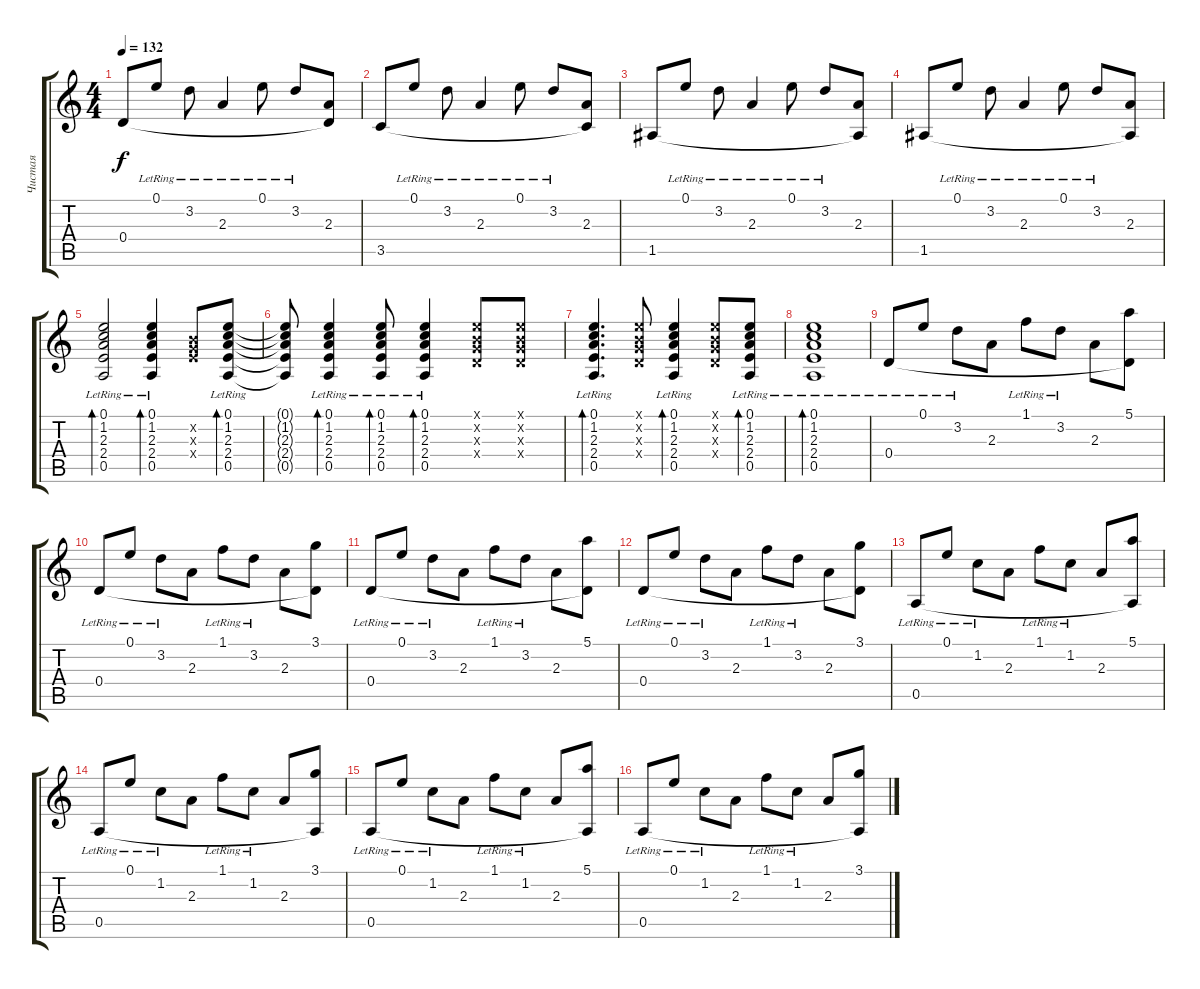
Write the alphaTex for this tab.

\track ("Чистая" "Чистая") {instrument acousticguitarsteel}
\staff {score tabs}
\tuning (E4 B3 G3 D3 A2 E2) {hide}
\ts (4 4)
\tempo 132
\clef g2
\ks c
0.4.8{dy f} 0.1{lr}.8 3.2{lr}.8 2.3{lr}.4 0.1{lr}.8 3.2{lr}.8 (2.3 0.4{t}).8 |
3.5.8 0.1{lr}.8 3.2{lr}.8 2.3{lr}.4 0.1{lr}.8 3.2{lr}.8 (2.3 3.5{t}).8 |
1.5.8 0.1{lr}.8 3.2{lr}.8 2.3{lr}.4 0.1{lr}.8 3.2{lr}.8 (2.3 1.5{t}).8 |
1.5.8 0.1{lr}.8 3.2{lr}.8 2.3{lr}.4 0.1{lr}.8 3.2{lr}.8 (2.3 1.5{t}).8 |
(0.1 1.2 2.3 2.4 0.5{lr}).2{bd 60} (0.1 1.2 2.3 2.4 0.5{lr}).4{bd 60} (0.2{x} 0.3{x} 2.4{x}).8 (0.1 1.2 2.3 2.4 0.5{lr}).8{bd 60} |
(0.1{t} 1.2{t} 2.3{t} 2.4{t} 0.5{t}).8 (0.1 1.2 2.3 2.4 0.5{lr}).4{bd 60} (0.1 1.2 2.3 2.4 0.5{lr}).8{bd 60} (0.1 1.2 2.3 2.4 0.5{lr}).4{bd 60} (0.1{x} 0.2{x} 0.3{x} 0.4{x}).8 (0.1{x} 0.2{x} 0.3{x} 0.4{x}).8 |
(0.1 1.2 2.3 2.4 0.5{lr}).4{d bd 60} (0.1{x} 0.2{x} 0.3{x} 0.4{x}).8 (0.1 1.2 2.3 2.4 0.5{lr}).4{bd 60} (0.1{x} 0.2{x} 0.3{x} 0.4{x}).8 (0.1 1.2 2.3 2.4 0.5{lr}).8{bd 60} |
(0.1 1.2 2.3 2.4 0.5{lr}).1{bd 60} |
0.4{lr}.8 0.1{lr}.8 3.2{lr}.8 2.3.8 1.1{lr}.8 3.2{lr}.8 2.3.8 (5.1 0.4{t}).8 |
0.4{lr}.8 0.1{lr}.8 3.2{lr}.8 2.3.8 1.1{lr}.8 3.2{lr}.8 2.3.8 (3.1 0.4{t}).8 |
0.4{lr}.8 0.1{lr}.8 3.2{lr}.8 2.3.8 1.1{lr}.8 3.2{lr}.8 2.3.8 (5.1 0.4{t}).8 |
0.4{lr}.8 0.1{lr}.8 3.2{lr}.8 2.3.8 1.1{lr}.8 3.2{lr}.8 2.3.8 (3.1 0.4{t}).8 |
0.5{lr}.8 0.1{lr}.8 1.2{lr}.8 2.3.8 1.1{lr}.8 1.2{lr}.8 2.3.8 (5.1 0.5{t}).8 |
0.5{lr}.8 0.1{lr}.8 1.2{lr}.8 2.3.8 1.1{lr}.8 1.2{lr}.8 2.3.8 (3.1 0.5{t}).8 |
0.5{lr}.8 0.1{lr}.8 1.2{lr}.8 2.3.8 1.1{lr}.8 1.2{lr}.8 2.3.8 (5.1 0.5{t}).8 |
0.5{lr}.8 0.1{lr}.8 1.2{lr}.8 2.3.8 1.1{lr}.8 1.2{lr}.8 2.3.8 (3.1 0.5{t}).8
